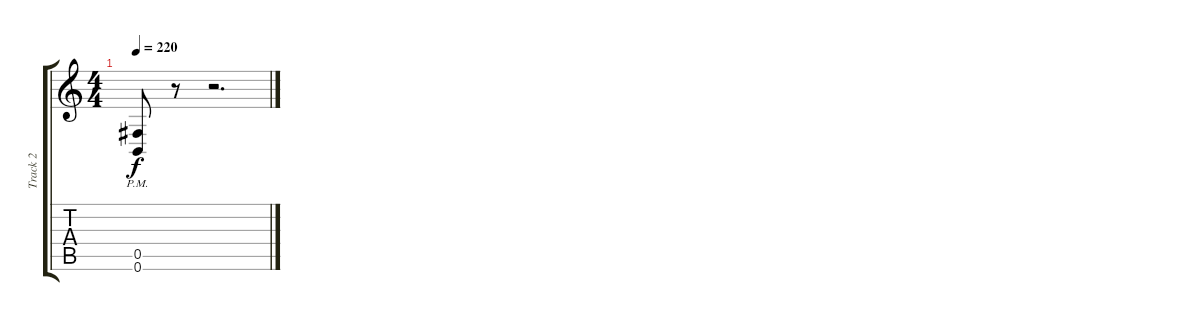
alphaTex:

\track ("Track 2" "Track 2") {instrument distortionguitar}
\staff {score tabs}
\tuning (Db4 Ab3 E3 B2 Gb2 B1) {hide}
\ts (4 4)
\tempo 220
\clef g2
\ks c
(0.5{pm} 0.6{pm}).8{dy f} r.8 r.2{d}
